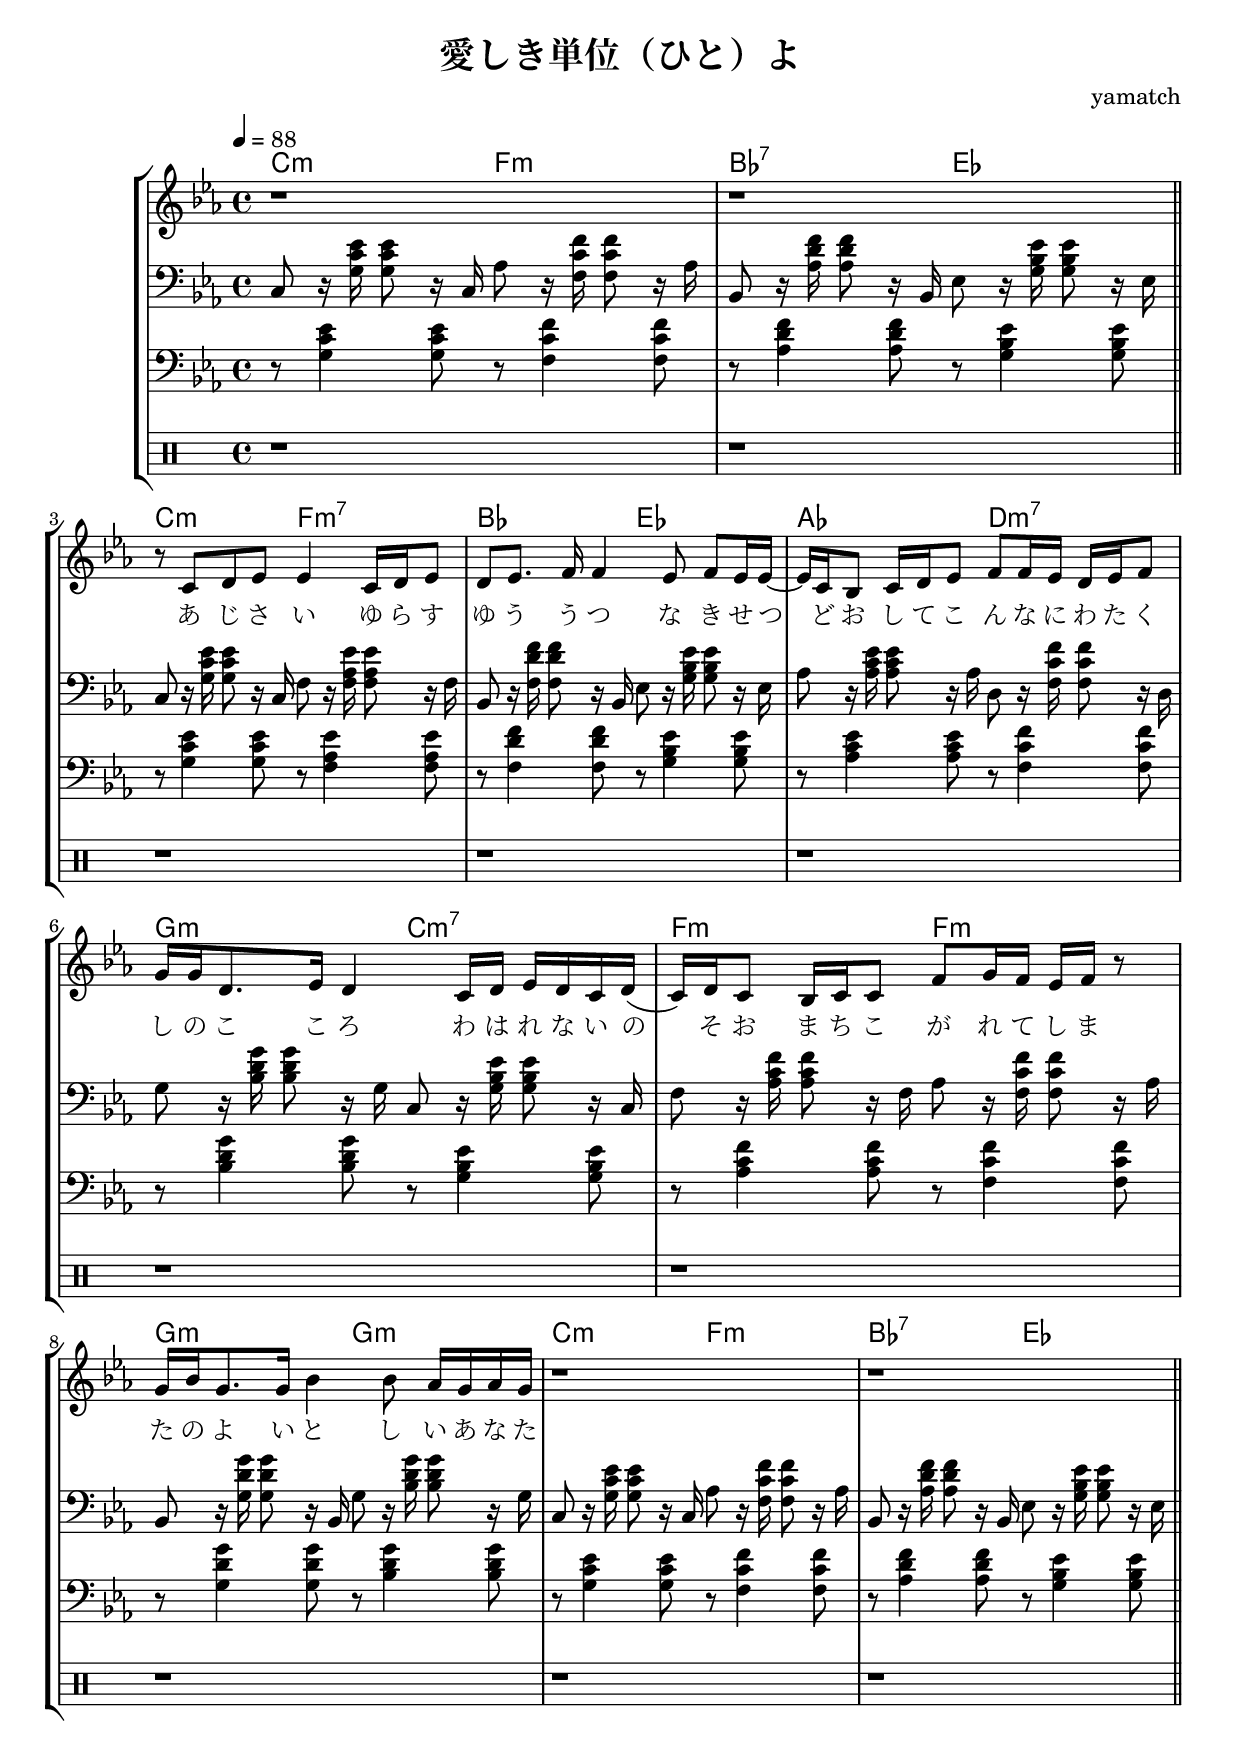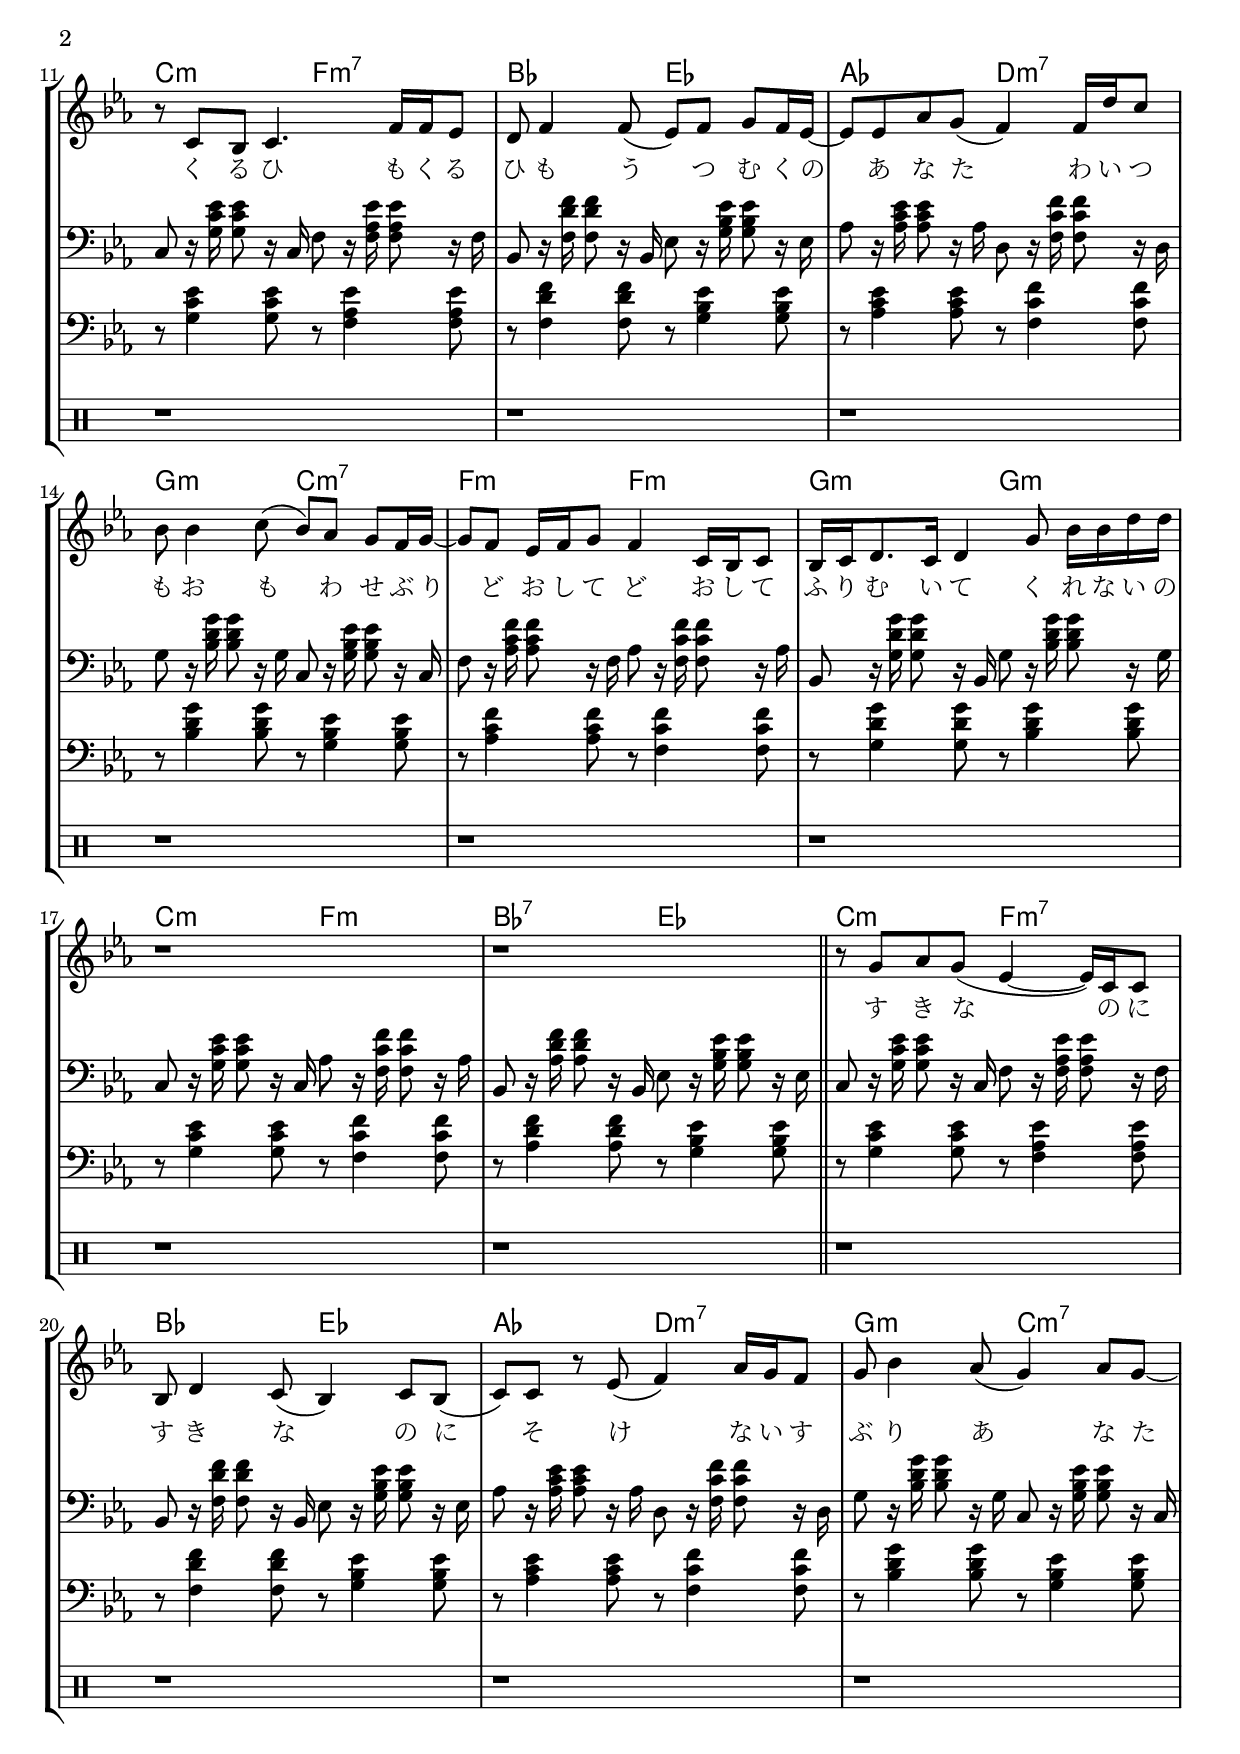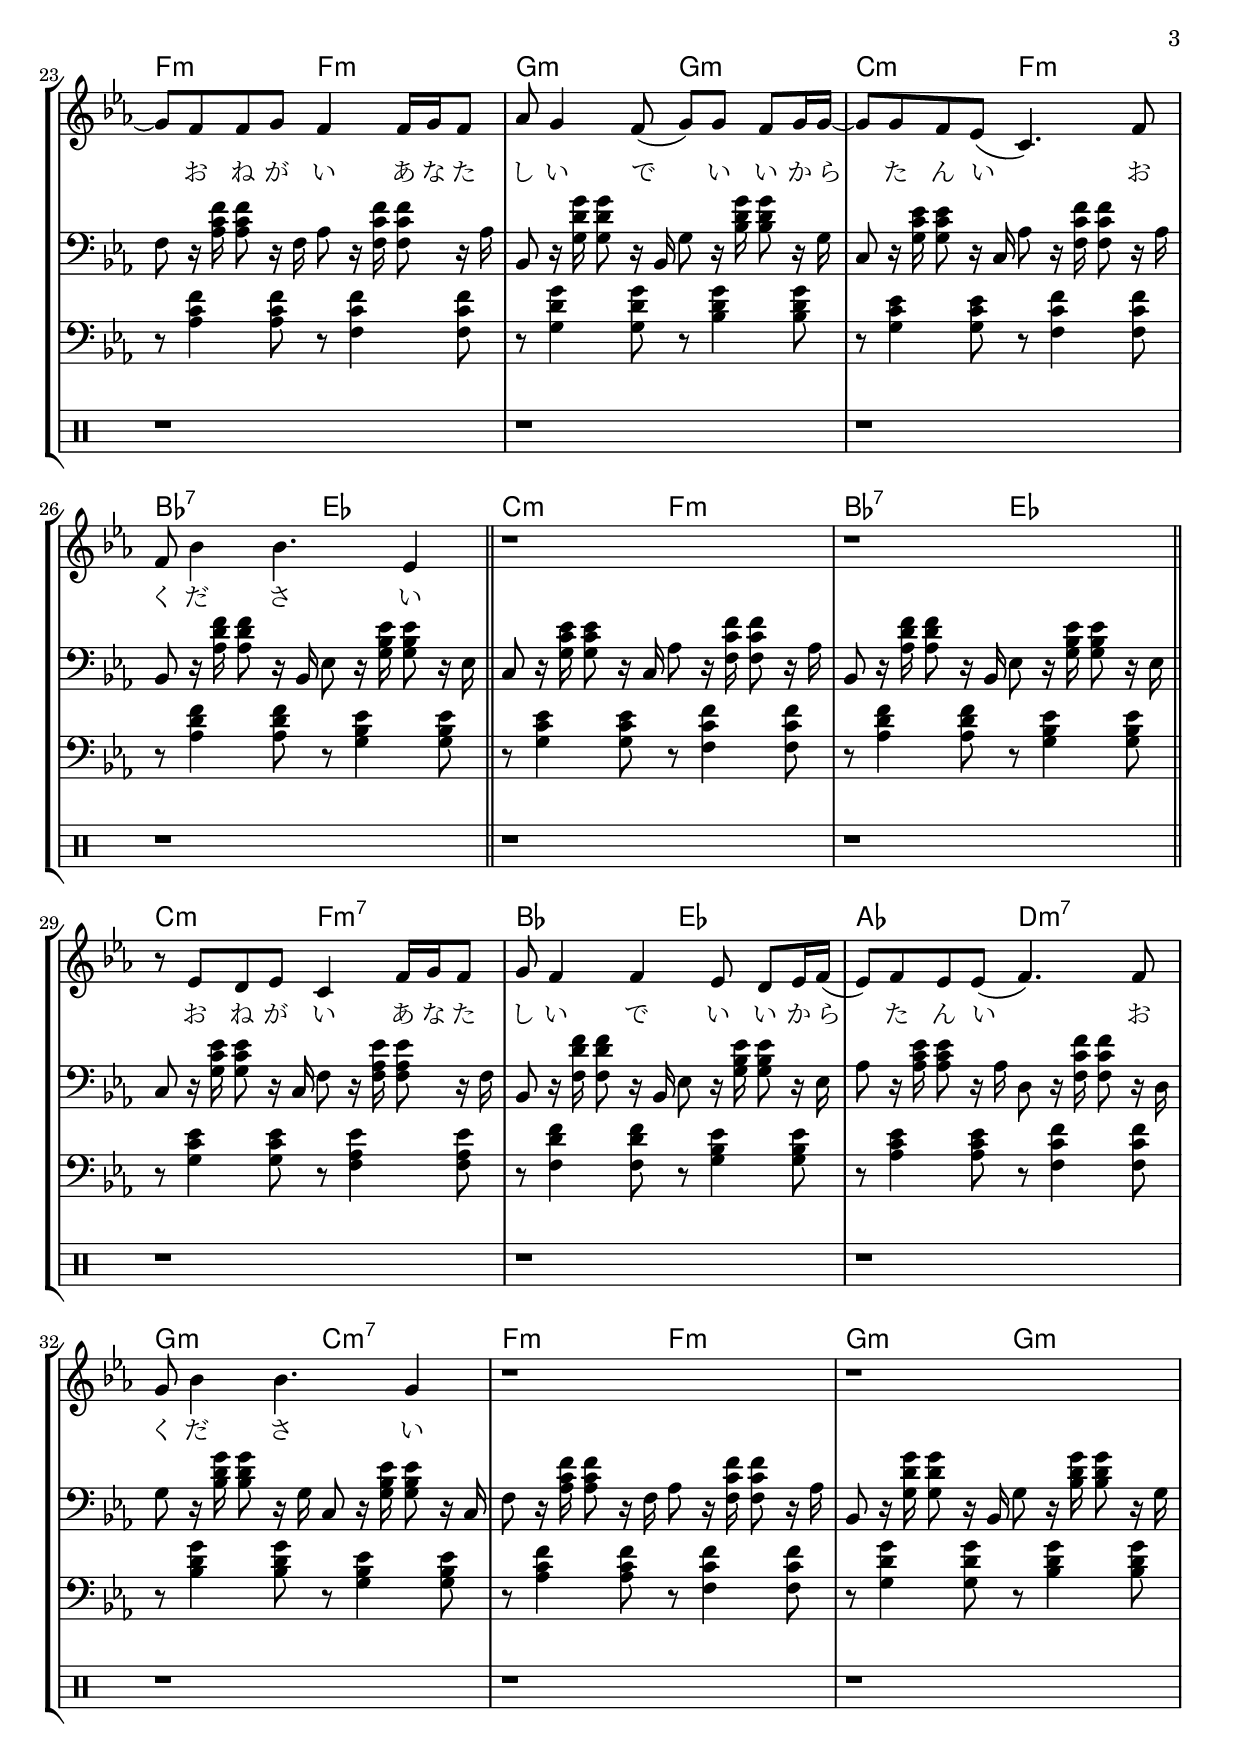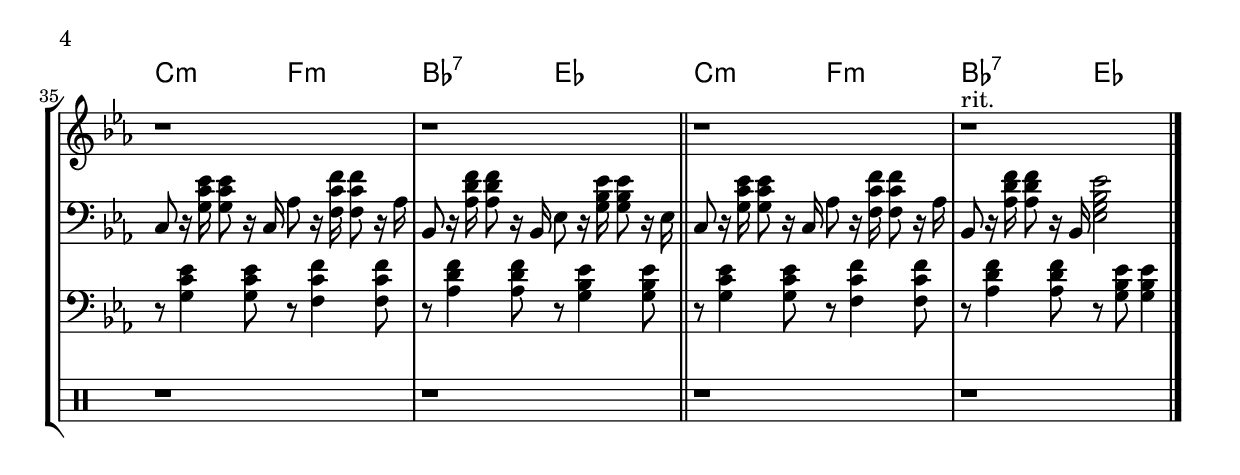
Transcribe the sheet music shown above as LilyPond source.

\version "2.12.1"

\header {
	title = \markup {愛しき単位（ひと）よ}
	composer = \markup \center-column {yamatch}
}

harmony = \chordmode {
	c2:m f:m bes:7 es 

	c:m f:min7 bes es as d:m7 g:m c:min7 f:m f:m g:m g:m c:m f:m bes:7 es 

	c:m f:min7 bes es as d:m7 g:m c:min7 f:m f:m g:m g:m c:m f:m bes:7 es 

	c:m f:min7 bes es as d:m7 g:m c:min7 f:m f:m g:m g:m c:m f:m bes:7 es 

	c:m f:m bes:7 es 

	c:m f:min7 bes es as d:m7 g:m c:min7 f:m f:m g:m g:m c:m f:m bes:7 es 

	c:m f:m bes:7 es 
}

melody = {
	\key es \major
	\tempo 4 = 88
	r1 | r1   
	\set Staff.midiInstrument = #"fss0.35"
	r8 c'8  d'8  es'8  es'4  c'16  d'16  es'8 
	d'8  es'8.  f'16  f'4  es'8  f'8  es'16  es'16~ 
	es'16  c'16  bes8  c'16  d'16  es'8  f'8  f'16  es'16  d'16  es'16  f'8 
	g'16  g'16  d'8.  es'16  d'4  c'16  d'16  es'16  d'16  c'16  d'16 
	(c'16)  d'16  c'8  bes16  c'16  c'8  f'8  g'16  f'16  es'16  f'16  r8 
	g'16  bes'16  g'8.  g'16  bes'4  bes'8  as'16  g'16  as'16  g'16
	r1 r1 	\set Staff.midiInstrument = #"fss0.35"
	r8 c'8  bes8  c'4.  f'16  f'16  es'8 
	d'8  f'4  f'8  (es'8)  f'8  g'8  f'16  es'16~ 
	es'8  es'8  as'8  g'8  (f'4)  f'16  d''16  c''8 
	bes'8  bes'4  c''8  (bes'8)  as'8  g'8  f'16  g'16~ 
	g'8  f'8  es'16  f'16  g'8  f'4  c'16  bes16  c'8 
	bes16  c'16  d'8.  c'16  d'4  g'8  bes'16  bes'16  d''16  d''16
	r1 r1 	\set Staff.midiInstrument = #"fss0.6"
	r8 g'8  as'8  g'8  (es'4~es'16)  c'16  c'8 
	bes8  d'4  c'8  (bes4)  c'8  bes8 
	(c'8)  c'8  r8  es'8  (f'4)  as'16  g'16  f'8 
	g'8  bes'4  as'8  (g'4)  as'8  g'8~ 
	g'8  f'8  f'8  g'8  f'4  f'16  g'16  f'8 
	as'8  g'4  f'8  (g'8)  g'8  f'8  g'16  g'16~ 
	g'8  g'8  f'8  es'8  (c'4.)  f'8 
	f'8  bes'4  bes'4.  es'4
	r1 | r1   
	\set Staff.midiInstrument = #"fss0.6"
	r8 es'8  d'8  es'8  c'4  f'16  g'16  f'8 
	g'8  f'4  f'4  es'8  d'8  es'16  f'16 
	(es'8)  f'8  es'8  es'8  (f'4.)  f'8 
	g'8  bes'4  bes'4.  g'4
	r1 r1 r1 r1 	r1 | r1^"rit." \bar "|."
}

words = \lyricmode {
	
	あ  じ  さ  い  ゆ  ら  す  ゆ  う  う  つ  な  き  せ  つ  ど  お  し  て  こ  ん  な  に  わ  た  く  し  の  こ  こ  ろ  わ  は  れ  な  い  の  そ  お  ま  ち  こ  が  れ  て  し  ま  た  の  よ  い  と  し  い  あ  な  た  
	く  る  ひ  も  く  る  ひ  も  う  つ  む  く  の  あ  な  た  わ  い  つ  も  お  も  わ  せ  ぶ  り  ど  お  し  て  ど  お  し  て  ふ  り  む  い  て  く  れ  な  い  の  
	す  き  な  の  に  す  き  な  の  に  そ  け  な  い  す  ぶ  り  あ  な  た  お  ね  が  い  あ  な  た  し  い  で  い  い  か  ら  た  ん  い  お  く  だ  さ  い  
	
	お  ね  が  い  あ  な  た  し  い  で  い  い  か  ら  た  ん  い  お  く  だ  さ  い  
	
}

tempochange = {
	\tempo 4 = 88
	r1 | r1 \bar "||"
	\tempo 4 = 88
	r1 | r1 | r1 | r1 | r1 | r1 | r1 | r1 \bar "||"
	\tempo 4 = 88
	r1 | r1 | r1 | r1 | r1 | r1 | r1 | r1 \bar "||"
	\tempo 4 = 88
	r1 | r1 | r1 | r1 | r1 | r1 | r1 | r1 \bar "||"
	\tempo 4 = 88
	r1 | r1 \bar "||"
	\tempo 4 = 88
	r1 | r1 | r1 | r1 | r1 | r1 | r1 | r1 \bar "||"
	\tempo 4 = 88
	r1 | \tempo 4 = 66 r2 \tempo 4 = 58 r2 \bar "|."
}

mainacc = {
	\clef bass
	\set Staff.midiInstrument = #"Slap Bass 1"
	\key es \major
	\tempo 4 = 88
	c8 r16 <g c' es'>16 <g c' es'>8 r16 c16
	as8 r16 <f c' f'>16 <f c' f'>8 r16 as16
	bes,8 r16 <as d' f'>16 <as d' f'>8 r16 bes,16
	es8 r16 <g bes es'>16 <g bes es'>8 r16 es16
	\bar "||"

	\set Staff.midiInstrument = #"Slap Bass 1"
	c8 r16 <g c' es'>16 <g c' es'>8 r16 c16
	f8 r16 <f as es'>16 <f as es'>8 r16 f16
	bes,8 r16 <f d' f'>16 <f d' f'>8 r16 bes,16
	es8 r16 <g bes es'>16 <g bes es'>8 r16 es16
	as8 r16 <as c' es'>16 <as c' es'>8 r16 as16
	d8 r16 <f c' f'>16 <f c' f'>8 r16 d16
	g8 r16 <bes d' g'>16 <bes d' g'>8 r16 g16
	c8 r16 <g bes es'>16 <g bes es'>8 r16 c16
	f8 r16 <as c' f'>16 <as c' f'>8 r16 f16
	as8 r16 <f c' f'>16 <f c' f'>8 r16 as16
	bes,8 r16 <g d' g'>16 <g d' g'>8 r16 bes,16
	g8 r16 <bes d' g'>16 <bes d' g'>8 r16 g16
	c8 r16 <g c' es'>16 <g c' es'>8 r16 c16
	as8 r16 <f c' f'>16 <f c' f'>8 r16 as16
	bes,8 r16 <as d' f'>16 <as d' f'>8 r16 bes,16
	es8 r16 <g bes es'>16 <g bes es'>8 r16 es16
	\bar "||"

	\set Staff.midiInstrument = #"Slap Bass 1"
	c8 r16 <g c' es'>16 <g c' es'>8 r16 c16
	f8 r16 <f as es'>16 <f as es'>8 r16 f16
	bes,8 r16 <f d' f'>16 <f d' f'>8 r16 bes,16
	es8 r16 <g bes es'>16 <g bes es'>8 r16 es16
	as8 r16 <as c' es'>16 <as c' es'>8 r16 as16
	d8 r16 <f c' f'>16 <f c' f'>8 r16 d16
	g8 r16 <bes d' g'>16 <bes d' g'>8 r16 g16
	c8 r16 <g bes es'>16 <g bes es'>8 r16 c16
	f8 r16 <as c' f'>16 <as c' f'>8 r16 f16
	as8 r16 <f c' f'>16 <f c' f'>8 r16 as16
	bes,8 r16 <g d' g'>16 <g d' g'>8 r16 bes,16
	g8 r16 <bes d' g'>16 <bes d' g'>8 r16 g16
	c8 r16 <g c' es'>16 <g c' es'>8 r16 c16
	as8 r16 <f c' f'>16 <f c' f'>8 r16 as16
	bes,8 r16 <as d' f'>16 <as d' f'>8 r16 bes,16
	es8 r16 <g bes es'>16 <g bes es'>8 r16 es16
	\bar "||"

	\set Staff.midiInstrument = #"Slap Bass 1"
	c8 r16 <g c' es'>16 <g c' es'>8 r16 c16
	f8 r16 <f as es'>16 <f as es'>8 r16 f16
	bes,8 r16 <f d' f'>16 <f d' f'>8 r16 bes,16
	es8 r16 <g bes es'>16 <g bes es'>8 r16 es16
	as8 r16 <as c' es'>16 <as c' es'>8 r16 as16
	d8 r16 <f c' f'>16 <f c' f'>8 r16 d16
	g8 r16 <bes d' g'>16 <bes d' g'>8 r16 g16
	c8 r16 <g bes es'>16 <g bes es'>8 r16 c16
	f8 r16 <as c' f'>16 <as c' f'>8 r16 f16
	as8 r16 <f c' f'>16 <f c' f'>8 r16 as16
	bes,8 r16 <g d' g'>16 <g d' g'>8 r16 bes,16
	g8 r16 <bes d' g'>16 <bes d' g'>8 r16 g16
	c8 r16 <g c' es'>16 <g c' es'>8 r16 c16
	as8 r16 <f c' f'>16 <f c' f'>8 r16 as16
	bes,8 r16 <as d' f'>16 <as d' f'>8 r16 bes,16
	es8 r16 <g bes es'>16 <g bes es'>8 r16 es16
	\bar "||"

	\set Staff.midiInstrument = #"Slap Bass 1"
	c8 r16 <g c' es'>16 <g c' es'>8 r16 c16
	as8 r16 <f c' f'>16 <f c' f'>8 r16 as16
	bes,8 r16 <as d' f'>16 <as d' f'>8 r16 bes,16
	es8 r16 <g bes es'>16 <g bes es'>8 r16 es16
	\bar "||"

	\set Staff.midiInstrument = #"Slap Bass 1"
	c8 r16 <g c' es'>16 <g c' es'>8 r16 c16
	f8 r16 <f as es'>16 <f as es'>8 r16 f16
	bes,8 r16 <f d' f'>16 <f d' f'>8 r16 bes,16
	es8 r16 <g bes es'>16 <g bes es'>8 r16 es16
	as8 r16 <as c' es'>16 <as c' es'>8 r16 as16
	d8 r16 <f c' f'>16 <f c' f'>8 r16 d16
	g8 r16 <bes d' g'>16 <bes d' g'>8 r16 g16
	c8 r16 <g bes es'>16 <g bes es'>8 r16 c16
	f8 r16 <as c' f'>16 <as c' f'>8 r16 f16
	as8 r16 <f c' f'>16 <f c' f'>8 r16 as16
	bes,8 r16 <g d' g'>16 <g d' g'>8 r16 bes,16
	g8 r16 <bes d' g'>16 <bes d' g'>8 r16 g16
	c8 r16 <g c' es'>16 <g c' es'>8 r16 c16
	as8 r16 <f c' f'>16 <f c' f'>8 r16 as16
	bes,8 r16 <as d' f'>16 <as d' f'>8 r16 bes,16
	es8 r16 <g bes es'>16 <g bes es'>8 r16 es16
	\bar "||"

	\set Staff.midiInstrument = #"Slap Bass 1"
	c8 r16 <g c' es'>16 <g c' es'>8 r16 c16
	as8 r16 <f c' f'>16 <f c' f'>8 r16 as16
	bes,8 r16 <as d' f'>16 <as d' f'>8 r16 bes,16
	<es g bes es'>2
	\bar "|."
}

subacc = {
	\clef bass
	\set Staff.midiInstrument = #"Electric Piano 1"
	\key es \major
	\tempo 4 = 88
	r8 <g c' es'>4 <g c' es'>8
	r8 <f c' f'>4 <f c' f'>8
	r8 <as d' f'>4 <as d' f'>8
	r8 <g bes es'>4 <g bes es'>8
	\bar "||"

	\set Staff.midiInstrument = #"Electric Piano 1"
	r8 <g c' es'>4 <g c' es'>8
	r8 <f as es'>4 <f as es'>8
	r8 <f d' f'>4 <f d' f'>8
	r8 <g bes es'>4 <g bes es'>8
	r8 <as c' es'>4 <as c' es'>8
	r8 <f c' f'>4 <f c' f'>8
	r8 <bes d' g'>4 <bes d' g'>8
	r8 <g bes es'>4 <g bes es'>8
	r8 <as c' f'>4 <as c' f'>8
	r8 <f c' f'>4 <f c' f'>8
	r8 <g d' g'>4 <g d' g'>8
	r8 <bes d' g'>4 <bes d' g'>8
	r8 <g c' es'>4 <g c' es'>8
	r8 <f c' f'>4 <f c' f'>8
	r8 <as d' f'>4 <as d' f'>8
	r8 <g bes es'>4 <g bes es'>8
	\bar "||"

	\set Staff.midiInstrument = #"Electric Piano 1"
	r8 <g c' es'>4 <g c' es'>8
	r8 <f as es'>4 <f as es'>8
	r8 <f d' f'>4 <f d' f'>8
	r8 <g bes es'>4 <g bes es'>8
	r8 <as c' es'>4 <as c' es'>8
	r8 <f c' f'>4 <f c' f'>8
	r8 <bes d' g'>4 <bes d' g'>8
	r8 <g bes es'>4 <g bes es'>8
	r8 <as c' f'>4 <as c' f'>8
	r8 <f c' f'>4 <f c' f'>8
	r8 <g d' g'>4 <g d' g'>8
	r8 <bes d' g'>4 <bes d' g'>8
	r8 <g c' es'>4 <g c' es'>8
	r8 <f c' f'>4 <f c' f'>8
	r8 <as d' f'>4 <as d' f'>8
	r8 <g bes es'>4 <g bes es'>8
	\bar "||"

	\set Staff.midiInstrument = #"Electric Piano 1"
	r8 <g c' es'>4 <g c' es'>8
	r8 <f as es'>4 <f as es'>8
	r8 <f d' f'>4 <f d' f'>8
	r8 <g bes es'>4 <g bes es'>8
	r8 <as c' es'>4 <as c' es'>8
	r8 <f c' f'>4 <f c' f'>8
	r8 <bes d' g'>4 <bes d' g'>8
	r8 <g bes es'>4 <g bes es'>8
	r8 <as c' f'>4 <as c' f'>8
	r8 <f c' f'>4 <f c' f'>8
	r8 <g d' g'>4 <g d' g'>8
	r8 <bes d' g'>4 <bes d' g'>8
	r8 <g c' es'>4 <g c' es'>8
	r8 <f c' f'>4 <f c' f'>8
	r8 <as d' f'>4 <as d' f'>8
	r8 <g bes es'>4 <g bes es'>8
	\bar "||"

	\set Staff.midiInstrument = #"Electric Piano 1"
	r8 <g c' es'>4 <g c' es'>8
	r8 <f c' f'>4 <f c' f'>8
	r8 <as d' f'>4 <as d' f'>8
	r8 <g bes es'>4 <g bes es'>8
	\bar "||"

	\set Staff.midiInstrument = #"Electric Piano 1"
	r8 <g c' es'>4 <g c' es'>8
	r8 <f as es'>4 <f as es'>8
	r8 <f d' f'>4 <f d' f'>8
	r8 <g bes es'>4 <g bes es'>8
	r8 <as c' es'>4 <as c' es'>8
	r8 <f c' f'>4 <f c' f'>8
	r8 <bes d' g'>4 <bes d' g'>8
	r8 <g bes es'>4 <g bes es'>8
	r8 <as c' f'>4 <as c' f'>8
	r8 <f c' f'>4 <f c' f'>8
	r8 <g d' g'>4 <g d' g'>8
	r8 <bes d' g'>4 <bes d' g'>8
	r8 <g c' es'>4 <g c' es'>8
	r8 <f c' f'>4 <f c' f'>8
	r8 <as d' f'>4 <as d' f'>8
	r8 <g bes es'>4 <g bes es'>8
	\bar "||"

	\set Staff.midiInstrument = #"Electric Piano 1"
	r8 <g c' es'>4 <g c' es'>8
	r8 <f c' f'>4 <f c' f'>8
	r8 <as d' f'>4 <as d' f'>8
	r8 <g bes es'>8 <g bes es'>4
	\bar "|."
}

percA = {
	\drummode {
	r1 |r1 \bar "||"
	r1 |r1 |r1 |r1 |r1 |r1 |r1 |r1 \bar "||"
	r1 |r1 |r1 |r1 |r1 |r1 |r1 |r1 \bar "||"
	r1 |r1 |r1 |r1 |r1 |r1 |r1 |r1 \bar "||"
	r1 |r1 \bar "||"
	r1 |r1 |r1 |r1 |r1 |r1 |r1 |r1 \bar "||"
	r1 |r1 \bar "|."
	}
}

percB = {
	\drummode {
	r1 |r1 \bar "||"
	r1 |r1 |r1 |r1 |r1 |r1 |r1 |r1 \bar "||"
	r1 |r1 |r1 |r1 |r1 |r1 |r1 |r1 \bar "||"
	r1 |r1 |r1 |r1 |r1 |r1 |r1 |r1 \bar "||"
	r1 |r1 \bar "||"
	r1 |r1 |r1 |r1 |r1 |r1 |r1 |r1 \bar "||"
	r1 |r1 \bar "|."
	}
}

percC = {
	\drummode {
	r1 |r1 \bar "||"
	r1 |r1 |r1 |r1 |r1 |r1 |r1 |r1 \bar "||"
	r1 |r1 |r1 |r1 |r1 |r1 |r1 |r1 \bar "||"
	r1 |r1 |r1 |r1 |r1 |r1 |r1 |r1 \bar "||"
	r1 |r1 \bar "||"
	r1 |r1 |r1 |r1 |r1 |r1 |r1 |r1 \bar "||"
	r1 |r1 \bar "|."
	}
}

percD = {
	\drummode {
	r1 |r1 \bar "||"
	r1 |r1 |r1 |r1 |r1 |r1 |r1 |r1 \bar "||"
	r1 |r1 |r1 |r1 |r1 |r1 |r1 |r1 \bar "||"
	r1 |r1 |r1 |r1 |r1 |r1 |r1 |r1 \bar "||"
	r1 |r1 \bar "||"
	r1 |r1 |r1 |r1 |r1 |r1 |r1 |r1 \bar "||"
	r1 |r1 \bar "|."
	}
}

percE = {
	\drummode {
	r1 |r1 \bar "||"
	r1 |r1 |r1 |r1 |r1 |r1 |r1 |r1 \bar "||"
	r1 |r1 |r1 |r1 |r1 |r1 |r1 |r1 \bar "||"
	r1 |r1 |r1 |r1 |r1 |r1 |r1 |r1 \bar "||"
	r1 |r1 \bar "||"
	r1 |r1 |r1 |r1 |r1 |r1 |r1 |r1 \bar "||"
	r1 |r1 \bar "|."
	}
}

\score {
	<<
		\new StaffGroup <<
			\new ChordNames {\harmony}
			\new Voice = "melody" {\melody}
			\new Lyrics \lyricsto "melody" \words
			\new Staff = "mainacc" {\mainacc}
			\new Staff = "subacc" {\subacc}
			\new DrumStaff <<
				\new DrumVoice {\percA}
				\new DrumVoice {\percB}
				\new DrumVoice {\percC}
				\new DrumVoice {\percD}
				\new DrumVoice {\percE}
			>>
		>>
	>>
	\layout { }
}
